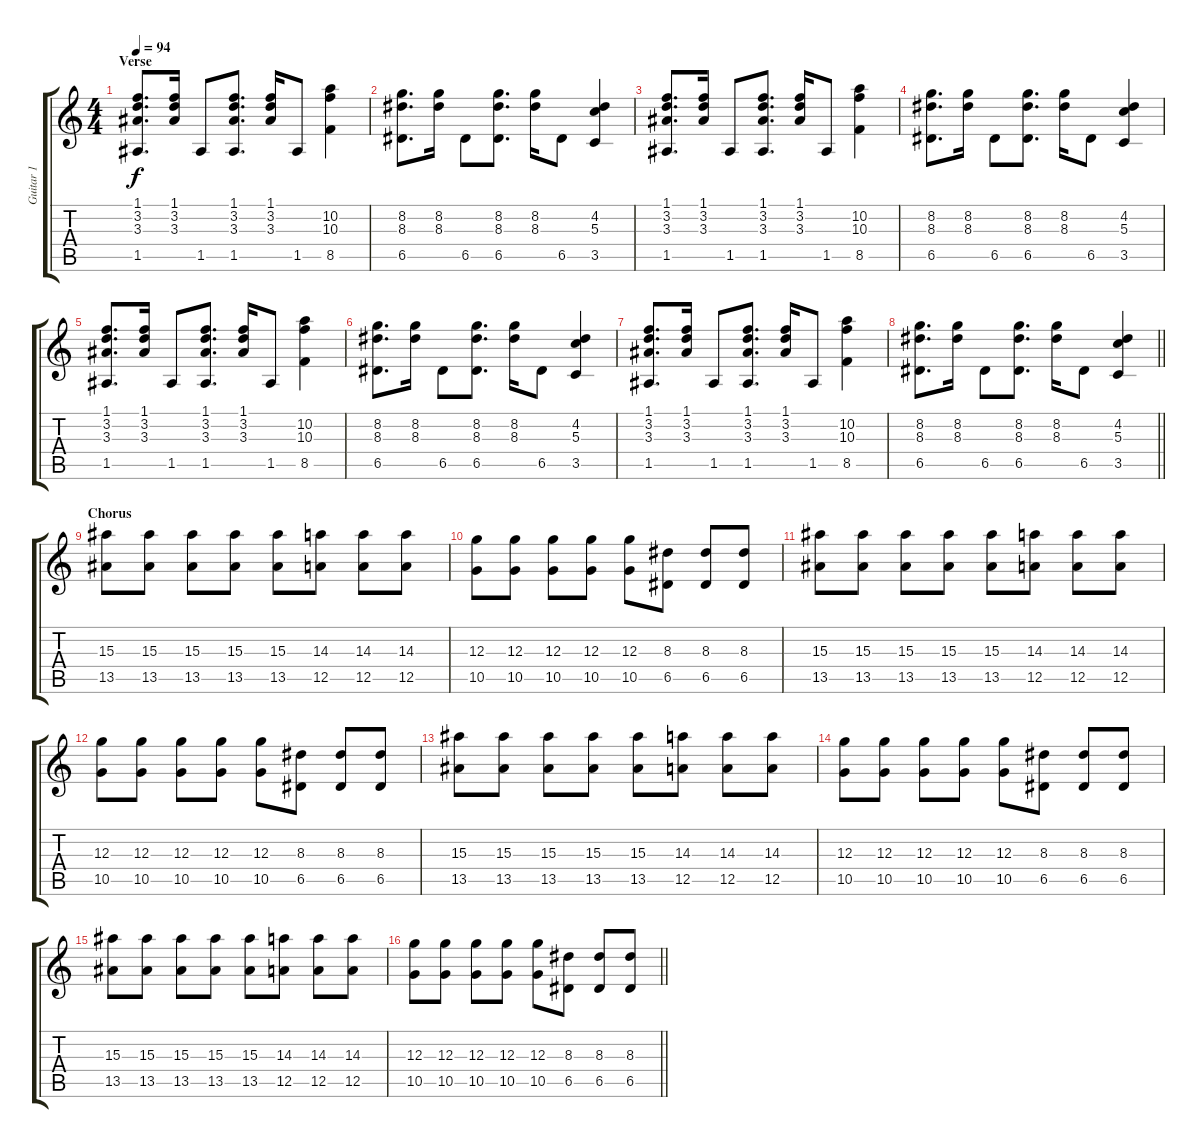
\track ("Guitar 1" "Guitar 1") {instrument overdrivenguitar}
\staff {score tabs}
\tuning (E4 B3 G3 D3 A2 E2) {hide}
\ts (4 4)
\section ("" "Verse")
\tempo 94
\clef g2
\ks c
(1.1 3.2 3.3 1.5).8{d dy f instrument electricguitarclean} (1.1 3.2 3.3).16 1.5.8 (1.1 3.2 3.3 1.5).8{d} (1.1 3.2 3.3).16 1.5.8 (10.2 10.3 8.5).4 |
(8.2 8.3 6.5).8{d} (8.2 8.3).16 6.5.8 (8.2 8.3 6.5).8{d} (8.2 8.3).16 6.5.8 (4.2 5.3 3.5).4 |
(1.1 3.2 3.3 1.5).8{d} (1.1 3.2 3.3).16 1.5.8 (1.1 3.2 3.3 1.5).8{d} (1.1 3.2 3.3).16 1.5.8 (10.2 10.3 8.5).4 |
(8.2 8.3 6.5).8{d} (8.2 8.3).16 6.5.8 (8.2 8.3 6.5).8{d} (8.2 8.3).16 6.5.8 (4.2 5.3 3.5).4 |
(1.1 3.2 3.3 1.5).8{d} (1.1 3.2 3.3).16 1.5.8 (1.1 3.2 3.3 1.5).8{d} (1.1 3.2 3.3).16 1.5.8 (10.2 10.3 8.5).4 |
(8.2 8.3 6.5).8{d} (8.2 8.3).16 6.5.8 (8.2 8.3 6.5).8{d} (8.2 8.3).16 6.5.8 (4.2 5.3 3.5).4 |
(1.1 3.2 3.3 1.5).8{d} (1.1 3.2 3.3).16 1.5.8 (1.1 3.2 3.3 1.5).8{d} (1.1 3.2 3.3).16 1.5.8 (10.2 10.3 8.5).4 |
\barLineRight lightlight
(8.2 8.3 6.5).8{d} (8.2 8.3).16 6.5.8 (8.2 8.3 6.5).8{d} (8.2 8.3).16 6.5.8 (4.2 5.3 3.5).4 |
\section ("" "Chorus")
(15.3 13.5).8{instrument overdrivenguitar} (15.3 13.5).8 (15.3 13.5).8 (15.3 13.5).8 (15.3 13.5).8 (14.3 12.5).8 (14.3 12.5).8 (14.3 12.5).8 |
(12.3 10.5).8 (12.3 10.5).8 (12.3 10.5).8 (12.3 10.5).8 (12.3 10.5).8 (8.3 6.5).8 (8.3 6.5).8 (8.3 6.5).8 |
(15.3 13.5).8 (15.3 13.5).8 (15.3 13.5).8 (15.3 13.5).8 (15.3 13.5).8 (14.3 12.5).8 (14.3 12.5).8 (14.3 12.5).8 |
(12.3 10.5).8 (12.3 10.5).8 (12.3 10.5).8 (12.3 10.5).8 (12.3 10.5).8 (8.3 6.5).8 (8.3 6.5).8 (8.3 6.5).8 |
(15.3 13.5).8 (15.3 13.5).8 (15.3 13.5).8 (15.3 13.5).8 (15.3 13.5).8 (14.3 12.5).8 (14.3 12.5).8 (14.3 12.5).8 |
(12.3 10.5).8 (12.3 10.5).8 (12.3 10.5).8 (12.3 10.5).8 (12.3 10.5).8 (8.3 6.5).8 (8.3 6.5).8 (8.3 6.5).8 |
(15.3 13.5).8 (15.3 13.5).8 (15.3 13.5).8 (15.3 13.5).8 (15.3 13.5).8 (14.3 12.5).8 (14.3 12.5).8 (14.3 12.5).8 |
\barLineRight lightlight
(12.3 10.5).8 (12.3 10.5).8 (12.3 10.5).8 (12.3 10.5).8 (12.3 10.5).8 (8.3 6.5).8 (8.3 6.5).8 (8.3 6.5).8
